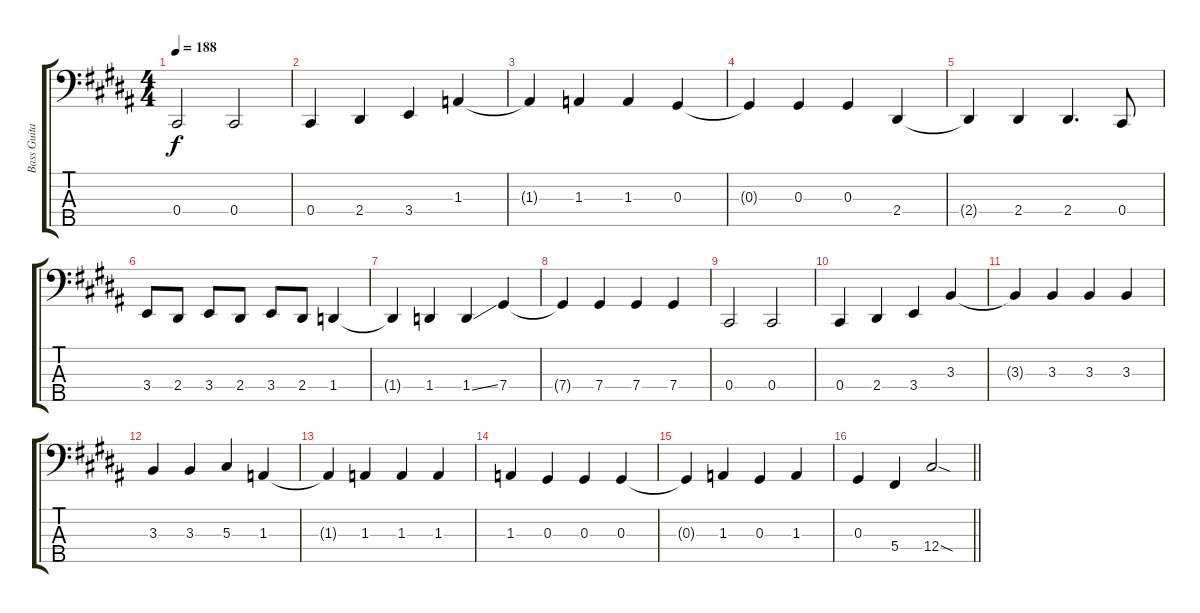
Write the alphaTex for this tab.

\track ("Bass Guitar" "Bass Guita") {instrument electricbasspick}
\staff {score tabs}
\tuning (Gb2 Db2 Ab1 Db1 Bb0) {hide}
\ts (4 4)
\tempo 188
\clef f4
\ks b
0.4.2{dy f} 0.4.2 |
0.4.4 2.4.4 3.4.4 1.3.4 |
1.3{t}.4 1.3.4 1.3.4 0.3.4 |
0.3{t}.4 0.3.4 0.3.4 2.4.4 |
2.4{t}.4 2.4.4 2.4.4{d} 0.4.8 |
3.4.8 2.4.8 3.4.8 2.4.8 3.4.8 2.4.8 1.4.4 |
1.4{t}.4 1.4.4 1.4{ss}.4 7.4.4 |
7.4{t}.4 7.4.4 7.4.4 7.4.4 |
0.4.2 0.4.2 |
0.4.4 2.4.4 3.4.4 3.3.4 |
3.3{t}.4 3.3.4 3.3.4 3.3.4 |
3.3.4 3.3.4 5.3.4 1.3.4 |
1.3{t}.4 1.3.4 1.3.4 1.3.4 |
1.3.4 0.3.4 0.3.4 0.3.4 |
0.3{t}.4 1.3.4 0.3.4 1.3.4 |
\barLineRight lightlight
0.3.4 5.4.4 12.4{sod}.2
